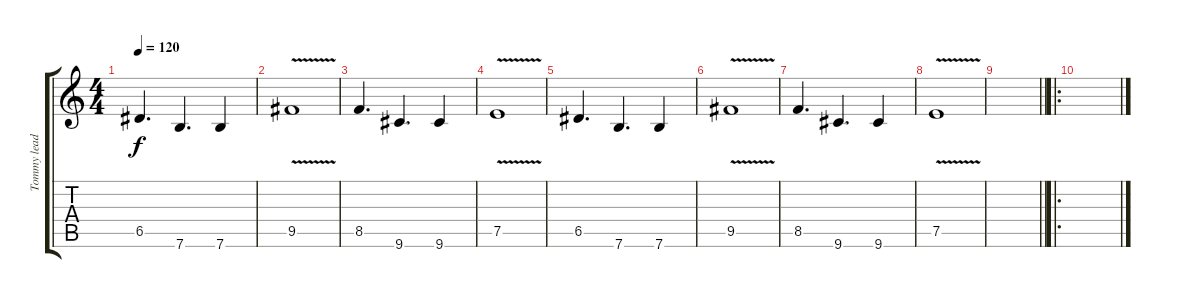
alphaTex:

\track ("Tommy lead guitar" "Tommy lead") {instrument distortionguitar}
\staff {score tabs}
\tuning (E4 B3 G3 D3 A2 E2) {hide}
\ts (4 4)
\tempo 120
\clef g2
\ks c
6.5.4{d dy f} 7.6.4{d} 7.6.4 |
9.5{v}.1 |
8.5.4{d} 9.6.4{d} 9.6.4 |
7.5{v}.1 |
6.5.4{d} 7.6.4{d} 7.6.4 |
9.5{v}.1 |
8.5.4{d} 9.6.4{d} 9.6.4 |
7.5{v}.1 |
\barLineRight lightlight
|
\ro
